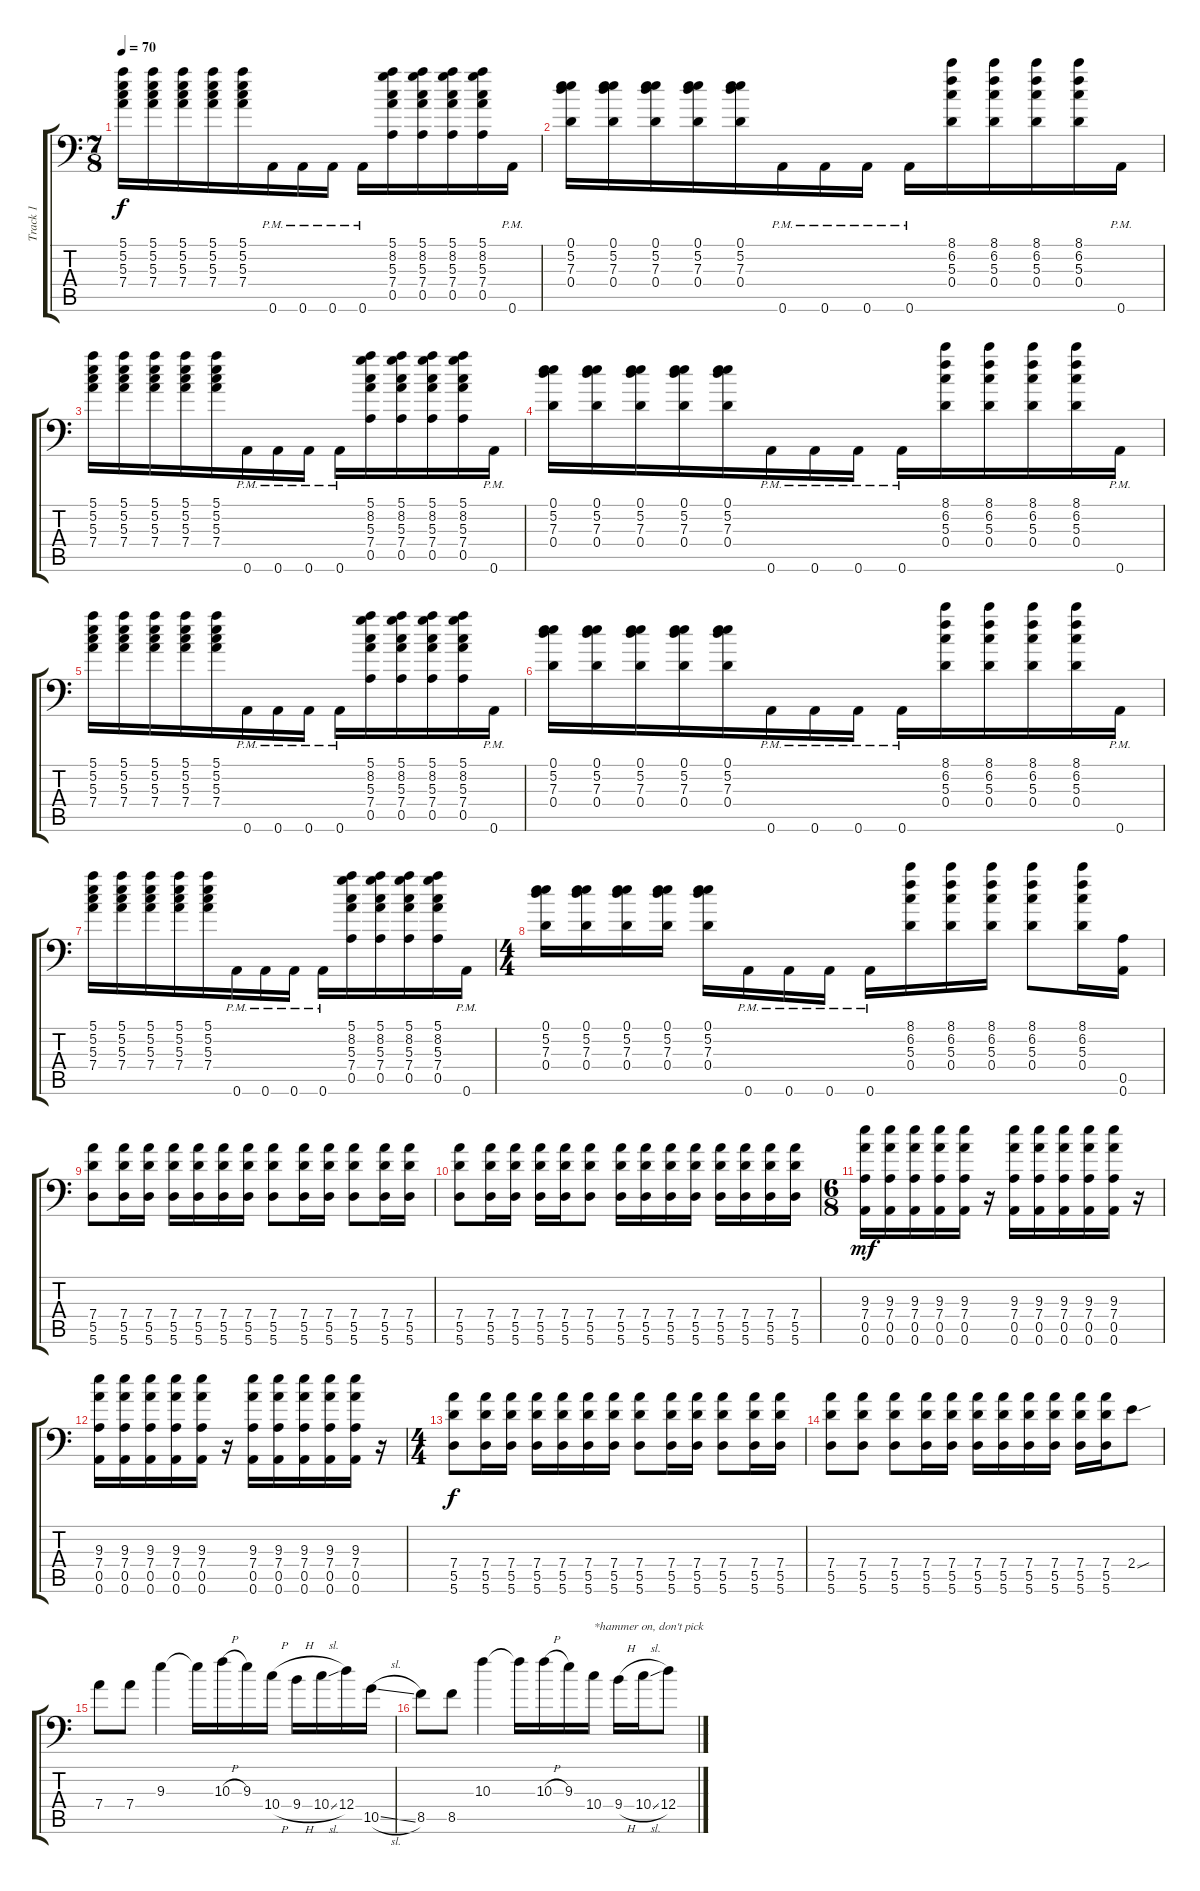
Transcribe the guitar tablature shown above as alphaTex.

\track ("Track 1" "Track 1") {instrument overdrivenguitar}
\staff {score tabs}
\tuning (E4 B3 G3 D3 A2 A1) {hide}
\ts (7 8)
\tempo 70
\clef f4
\ks c
(5.1 5.2 5.3 7.4).16{dy f} (5.1 5.2 5.3 7.4).16 (5.1 5.2 5.3 7.4).16 (5.1 5.2 5.3 7.4).16 (5.1 5.2 5.3 7.4).16 0.6{pm}.16 0.6{pm}.16 0.6{pm}.16 0.6{pm}.16 (5.1 8.2 5.3 7.4 0.5).16 (5.1 8.2 5.3 7.4 0.5).16 (5.1 8.2 5.3 7.4 0.5).16 (5.1 8.2 5.3 7.4 0.5).16 0.6{pm}.16 |
(0.1 5.2 7.3 0.4).16 (0.1 5.2 7.3 0.4).16 (0.1 5.2 7.3 0.4).16 (0.1 5.2 7.3 0.4).16 (0.1 5.2 7.3 0.4).16 0.6{pm}.16 0.6{pm}.16 0.6{pm}.16 0.6{pm}.16 (8.1 6.2 5.3 0.4).16 (8.1 6.2 5.3 0.4).16 (8.1 6.2 5.3 0.4).16 (8.1 6.2 5.3 0.4).16 0.6{pm}.16 |
(5.1 5.2 5.3 7.4).16 (5.1 5.2 5.3 7.4).16 (5.1 5.2 5.3 7.4).16 (5.1 5.2 5.3 7.4).16 (5.1 5.2 5.3 7.4).16 0.6{pm}.16 0.6{pm}.16 0.6{pm}.16 0.6{pm}.16 (5.1 8.2 5.3 7.4 0.5).16 (5.1 8.2 5.3 7.4 0.5).16 (5.1 8.2 5.3 7.4 0.5).16 (5.1 8.2 5.3 7.4 0.5).16 0.6{pm}.16 |
(0.1 5.2 7.3 0.4).16 (0.1 5.2 7.3 0.4).16 (0.1 5.2 7.3 0.4).16 (0.1 5.2 7.3 0.4).16 (0.1 5.2 7.3 0.4).16 0.6{pm}.16 0.6{pm}.16 0.6{pm}.16 0.6{pm}.16 (8.1 6.2 5.3 0.4).16 (8.1 6.2 5.3 0.4).16 (8.1 6.2 5.3 0.4).16 (8.1 6.2 5.3 0.4).16 0.6{pm}.16 |
(5.1 5.2 5.3 7.4).16 (5.1 5.2 5.3 7.4).16 (5.1 5.2 5.3 7.4).16 (5.1 5.2 5.3 7.4).16 (5.1 5.2 5.3 7.4).16 0.6{pm}.16 0.6{pm}.16 0.6{pm}.16 0.6{pm}.16 (5.1 8.2 5.3 7.4 0.5).16 (5.1 8.2 5.3 7.4 0.5).16 (5.1 8.2 5.3 7.4 0.5).16 (5.1 8.2 5.3 7.4 0.5).16 0.6{pm}.16 |
(0.1 5.2 7.3 0.4).16 (0.1 5.2 7.3 0.4).16 (0.1 5.2 7.3 0.4).16 (0.1 5.2 7.3 0.4).16 (0.1 5.2 7.3 0.4).16 0.6{pm}.16 0.6{pm}.16 0.6{pm}.16 0.6{pm}.16 (8.1 6.2 5.3 0.4).16 (8.1 6.2 5.3 0.4).16 (8.1 6.2 5.3 0.4).16 (8.1 6.2 5.3 0.4).16 0.6{pm}.16 |
(5.1 5.2 5.3 7.4).16 (5.1 5.2 5.3 7.4).16 (5.1 5.2 5.3 7.4).16 (5.1 5.2 5.3 7.4).16 (5.1 5.2 5.3 7.4).16 0.6{pm}.16 0.6{pm}.16 0.6{pm}.16 0.6{pm}.16 (5.1 8.2 5.3 7.4 0.5).16 (5.1 8.2 5.3 7.4 0.5).16 (5.1 8.2 5.3 7.4 0.5).16 (5.1 8.2 5.3 7.4 0.5).16 0.6{pm}.16 |
\ts (4 4)
(0.1 5.2 7.3 0.4).16 (0.1 5.2 7.3 0.4).16 (0.1 5.2 7.3 0.4).16 (0.1 5.2 7.3 0.4).16 (0.1 5.2 7.3 0.4).16 0.6{pm}.16 0.6{pm}.16 0.6{pm}.16 0.6{pm}.16 (8.1 6.2 5.3 0.4).16 (8.1 6.2 5.3 0.4).16 (8.1 6.2 5.3 0.4).16 (8.1 6.2 5.3 0.4).8 (8.1 6.2 5.3 0.4).16 (0.5 0.6).16 |
(7.4 5.5 5.6).8 (7.4 5.5 5.6).16 (7.4 5.5 5.6).16 (7.4 5.5 5.6).16 (7.4 5.5 5.6).16 (7.4 5.5 5.6).16 (7.4 5.5 5.6).16 (7.4 5.5 5.6).8 (7.4 5.5 5.6).16 (7.4 5.5 5.6).16 (7.4 5.5 5.6).8 (7.4 5.5 5.6).16 (7.4 5.5 5.6).16 |
(7.4 5.5 5.6).8 (7.4 5.5 5.6).16 (7.4 5.5 5.6).16 (7.4 5.5 5.6).16 (7.4 5.5 5.6).16 (7.4 5.5 5.6).8 (7.4 5.5 5.6).16 (7.4 5.5 5.6).16 (7.4 5.5 5.6).16 (7.4 5.5 5.6).16 (7.4 5.5 5.6).16 (7.4 5.5 5.6).16 (7.4 5.5 5.6).16 (7.4 5.5 5.6).16 |
\ts (6 8)
(9.3 7.4 0.5 0.6).16{dy mf} (9.3 7.4 0.5 0.6).16 (9.3 7.4 0.5 0.6).16 (9.3 7.4 0.5 0.6).16 (9.3 7.4 0.5 0.6).16 r.16 (9.3 7.4 0.5 0.6).16 (9.3 7.4 0.5 0.6).16 (9.3 7.4 0.5 0.6).16 (9.3 7.4 0.5 0.6).16 (9.3 7.4 0.5 0.6).16 r.16 |
(9.3 7.4 0.5 0.6).16 (9.3 7.4 0.5 0.6).16 (9.3 7.4 0.5 0.6).16 (9.3 7.4 0.5 0.6).16 (9.3 7.4 0.5 0.6).16 r.16 (9.3 7.4 0.5 0.6).16 (9.3 7.4 0.5 0.6).16 (9.3 7.4 0.5 0.6).16 (9.3 7.4 0.5 0.6).16 (9.3 7.4 0.5 0.6).16 r.16 |
\ts (4 4)
(7.4 5.5 5.6).8{dy f} (7.4 5.5 5.6).16 (7.4 5.5 5.6).16 (7.4 5.5 5.6).16 (7.4 5.5 5.6).16 (7.4 5.5 5.6).16 (7.4 5.5 5.6).16 (7.4 5.5 5.6).8 (7.4 5.5 5.6).16 (7.4 5.5 5.6).16 (7.4 5.5 5.6).8 (7.4 5.5 5.6).16 (7.4 5.5 5.6).16 |
(7.4 5.5 5.6).8 (7.4 5.5 5.6).8 (7.4 5.5 5.6).8 (7.4 5.5 5.6).16 (7.4 5.5 5.6).16 (7.4 5.5 5.6).16 (7.4 5.5 5.6).16 (7.4 5.5 5.6).16 (7.4 5.5 5.6).16 (7.4 5.5 5.6).16 (7.4 5.5 5.6).16 2.4{sou}.8 |
7.4.8 7.4.8 9.3.4 9.3{t}.16 10.3{h}.16 9.3.16 10.4{h}.16 9.4{h}.16 10.4{sl}.16 12.4.16 10.5{sl}.16 |
8.5.8 8.5.8 10.3.4 10.3{t}.16 10.3{h}.16 9.3.16 10.4.16{txt "*hammer on, don't pick"} 9.4{h}.16 10.4{sl}.16 12.4.8
